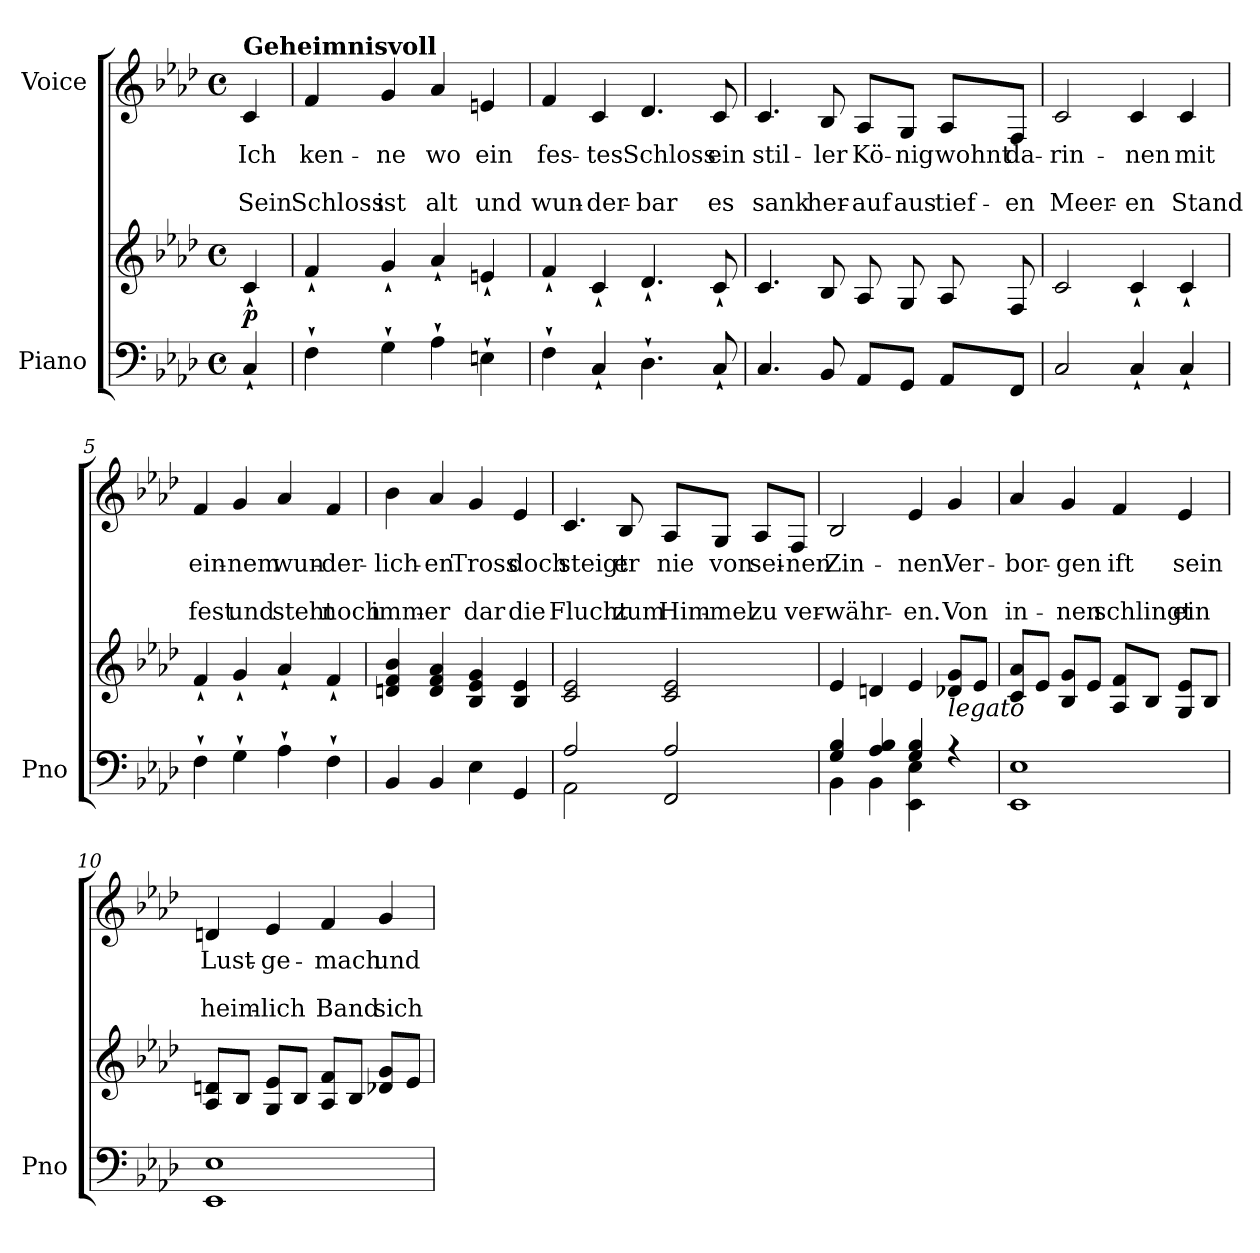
**kern	**kern	**dynam	**kern	**text	**text	**text
*part2	*part2	*part2	*part1	*part1	*part1	*part1
*staff3	*staff2	*staff2/3	*staff1	*staff1	*staff1	*staff1
*I"Piano	*	*	*I"Voice	*	*	*
*I'Pno	*	*	*	*	*	*
*clefF4	*clefG2	*	*clefG2	*	*	*
*k[b-e-a-d-]	*k[b-e-a-d-]	*	*k[b-e-a-d-]	*	*	*
*M4/4	*M4/4	*	*M4/4	*	*	*
*met(c)	*met(c)	*	*met(c)	*	*	*
=	=	=	=	=	=	=
!	!	!	!LO:TX:B:t=Geheimnisvoll	!	!	!
!	!	!LO:DY:a=2	!	!LO:LY:b	!	!LO:LY:b
4C`/	4c`/	p	4c/	Ich	.	Sein
=1	=1	=1	=1	=1	=1	=1
!	!	!	!	!LO:LY:b	!	!LO:LY:b
4F`\	4f`/	.	4f/	ken-	.	Schloss
!	!	!	!	!LO:LY:b	!	!LO:LY:b
4G`\	4g`/	.	4g/	-ne	.	ist
!	!	!	!	!LO:LY:b	!	!LO:LY:b
4A-`\	4a-`/	.	4a-/	wo	.	alt
!	!	!	!	!LO:LY:b	!	!LO:LY:b
4En`\	4en`/	.	4en/	ein	.	und
=2	=2	=2	=2	=2	=2	=2
!	!	!	!	!LO:LY:b	!	!LO:LY:b
4F`\	4f`/	.	4f/	fes-	.	wun-
!	!	!	!	!LO:LY:b	!	!LO:LY:b
4C`/	4c`/	.	4c/	-tes	.	-der-
!	!	!	!	!LO:LY:b	!	!LO:LY:b
4.D-`\	4.d-`/	.	4.d-/	Schloss	.	-bar
!	!	!	!	!LO:LY:b	!	!LO:LY:b
8C`/	8c`/	.	8c/	ein	.	es
=3	=3	=3	=3	=3	=3	=3
!	!	!	!	!LO:LY:b	!	!LO:LY:b
4.C/	4.c/	.	4.c/	stil-	.	sank
!	!	!	!	!LO:LY:b	!	!LO:LY:b
8BB-/	8B-/	.	8B-/	-ler	.	her-
!	!	!	!	!LO:LY:b	!	!LO:LY:b
8AA-/L	8A-/	.	8A-/L	Kö-	.	-auf
!	!	!	!	!LO:LY:b	!	!LO:LY:b
8GG/J	8G/	.	8G/J	-nig	.	aus
!	!	!	!	!LO:LY:b	!	!LO:LY:b
8AA-/L	8A-/	.	8A-/L	wohnt	.	tief-
!	!	!	!	!LO:LY:b	!	!LO:LY:b
8FF/J	8F/	.	8F/J	da-	.	-en
=4	=4	=4	=4	=4	=4	=4
!	!	!	!	!LO:LY:b	!	!LO:LY:b
2C/	2c/	.	2c/	-rin-	.	Meer-
!	!	!	!	!LO:LY:b	!	!LO:LY:b
4C`/	4c`/	.	4c/	-nen	.	-en
!	!	!	!	!LO:LY:b	!	!LO:LY:b
4C`/	4c`/	.	4c/	mit	.	Stand
=5	=5	=5	=5	=5	=5	=5
!	!	!	!	!LO:LY:b	!	!LO:LY:b
4F`\	4f`/	.	4f/	ein-	.	fest
!	!	!	!	!LO:LY:b	!	!LO:LY:b
4G`\	4g`/	.	4g/	-nem	.	und
!	!	!	!	!LO:LY:b	!	!LO:LY:b
4A-`\	4a-`/	.	4a-/	wun-	.	steht
!	!	!	!	!LO:LY:b	!	!LO:LY:b
4F`\	4f`/	.	4f/	-der-	.	noch
=6	=6	=6	=6	=6	=6	=6
!	!	!	!	!LO:LY:b	!	!LO:LY:b
4BB-/	4dn/ 4f/ 4b-/	.	4b-\	-lich-	.	imm-
!	!	!	!	!LO:LY:b	!	!LO:LY:b
4BB-/	4d/ 4f/ 4a-/	.	4a-/	-en	.	-er
!	!	!	!	!LO:LY:b	!	!LO:LY:b
4E-\	4B-/ 4e-/ 4g/	.	4g/	Tross	.	dar
!	!	!	!	!LO:LY:b	!	!LO:LY:b
4GG/	4B-/ 4e-/	.	4e-/	doch	.	die
!!LO:LB:g=z
=7	=7	=7	=7	=7	=7	=7
*^	*	*	*	*	*	*
!	!	!	!	!	!LO:LY:b	!	!LO:LY:b
2A-/	2AA-\	2c/ 2e-/	.	4.c/	steigt	.	Flucht
!	!	!	!	!	!LO:LY:b	!	!LO:LY:b
.	.	.	.	8B-/	er	.	zum
!	!	!	!	!	!LO:LY:b	!	!LO:LY:b
2A-/	2FF/	2c/ 2e-/	.	8A-/L	nie	.	Him-
!	!	!	!	!	!LO:LY:b	!	!LO:LY:b
.	.	.	.	8G/J	von	.	-mel
!	!	!	!	!	!LO:LY:b	!	!LO:LY:b
.	.	.	.	8A-/L	sei-	.	zu
!	!	!	!	!	!LO:LY:b	!	!LO:LY:b
.	.	.	.	8F/J	-nen	.	ver-
=8	=8	=8	=8	=8	=8	=8	=8
!	!	!	!	!	!LO:LY:b	!	!LO:LY:b
4G/ 4B-/	4BB-\	4e-/	.	2B-/	Zin-	.	-währ-
4A-/ 4B-/	4BB-\	4dn/	.	.	.	.	.
!	!	!	!	!	!LO:LY:b	!	!LO:LY:b
4G/ 4B-/	4EE-\ 4E-\	4e-/	.	4e-/	-nen.	.	-en.
!	!	!LO:TX:b:i:t=legato	!	!	!	!	!
!	!	!	!	!	!LO:LY:b	!	!LO:LY:b
4ryy	4rA	8d-X/ 8g/L	.	4g/	Ver-	.	Von
.	.	8e-/J	.	.	.	.	.
*v	*v	*	*	*	*	*	*
=9	=9	=9	=9	=9	=9	=9
!	!	!	!	!LO:LY:b	!	!LO:LY:b
1EE- 1E-	8c/ 8a-/L	.	4a-/	-bor-	.	in-
.	8e-/J	.	.	.	.	.
!	!	!	!	!LO:LY:b	!	!LO:LY:b
.	8B-/ 8g/L	.	4g/	-gen	.	-nen
.	8e-/J	.	.	.	.	.
!	!	!	!	!LO:LY:b	!	!LO:LY:b
.	8A-/ 8f/L	.	4f/	ift	.	schlingt
.	8B-/J	.	.	.	.	.
!	!	!	!	!LO:LY:b	!	!LO:LY:b
.	8G/ 8e-/L	.	4e-/	sein	.	ein
.	8B-/J	.	.	.	.	.
=10	=10	=10	=10	=10	=10	=10
!	!	!	!	!LO:LY:b	!	!LO:LY:b
1EE- 1E-	8A-/ 8dn/L	.	4dn/	Lust-	.	heim-
.	8B-/J	.	.	.	.	.
!	!	!	!	!LO:LY:b	!	!LO:LY:b
.	8G/ 8e-/L	.	4e-/	-ge-	.	-lich
.	8B-/J	.	.	.	.	.
!	!	!	!	!LO:LY:b	!	!LO:LY:b
.	8A-/ 8f/L	.	4f/	-mach	.	Band
.	8B-/J	.	.	.	.	.
!	!	!	!	!LO:LY:b	!	!LO:LY:b
.	8d-X/ 8g/L	.	4g/	und	.	sich
.	8e-/J	.	.	.	.	.
=	=	=	=	=	=	=
*-	*-	*-	*-	*-	*-	*-
